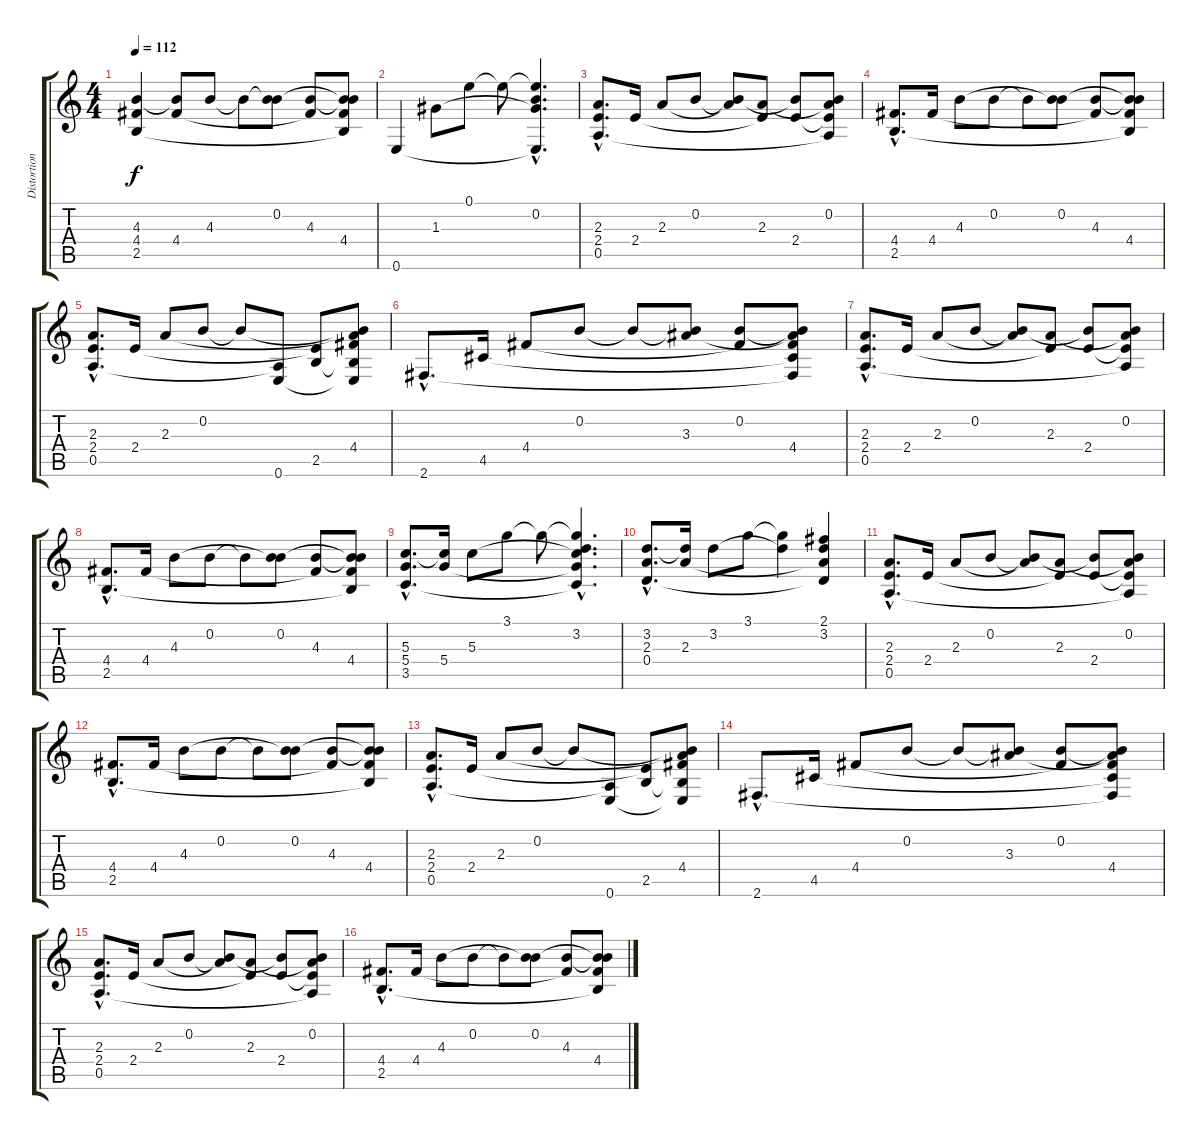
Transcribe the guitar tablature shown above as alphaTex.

\track ("Distortion Guitar" "Distortion") {instrument distortionguitar}
\staff {score tabs}
\tuning (E4 B3 G3 D3 A2 E2) {hide}
\ts (4 4)
\tempo 112
\clef g2
\ks c
(4.3 4.4 2.5).4{dy f} (4.3{t} 4.4).8 4.3.8 4.3{t}.8 (0.2 4.3{t}).8 (4.3 4.4{t}).8 (0.2{t} 4.3{t} 4.4 2.5{t}).8 |
0.6.4 1.3.8 0.1.8 0.1{t}.8 (0.1{hac t} 0.2{hac} 1.3{hac t} 0.6{hac t}).4{d} |
(2.3{hac} 2.4{hac} 0.5{hac}).8{d} 2.4.16 2.3.8 0.2.8 (0.2{t} 2.3{t}).8 (2.3 2.4{t}).8 (0.2{t} 2.4).8 (0.2 2.3{t} 2.4{t} 0.5{t}).8 |
(4.4{hac} 2.5{hac}).8{d} 4.4.16 4.3.8 0.2.8 0.2{t}.8 (0.2 4.3{t}).8 (4.3 4.4{t}).8 (0.2{t} 4.3{t} 4.4 2.5{t}).8 |
(2.3{hac} 2.4{hac} 0.5{hac}).8{d} 2.4.16 2.3.8 0.2.8 0.2{t}.8 (0.5{t} 0.6).8 (2.4{t} 2.5).8 (0.2{t} 2.3{t} 4.4 2.5{t} 0.6{t}).8 |
2.6{hac}.8{d} 4.5.16 4.4.8 0.2.8 0.2{t}.8 (0.2{t} 3.3).8 (0.2 4.4{t}).8 (0.2{t} 3.3{t} 4.4 4.5{t} 2.6{t}).8 |
(2.3{hac} 2.4{hac} 0.5{hac}).8{d} 2.4.16 2.3.8 0.2.8 (0.2{t} 2.3{t}).8 (2.3 2.4{t}).8 (0.2{t} 2.4).8 (0.2 2.3{t} 2.4{t} 0.5{t}).8 |
(4.4{hac} 2.5{hac}).8{d} 4.4.16 4.3.8 0.2.8 0.2{t}.8 (0.2 4.3{t}).8 (4.3 4.4{t}).8 (0.2{t} 4.3{t} 4.4 2.5{t}).8 |
(5.3{hac} 5.4{hac} 3.5{hac}).8{d} (5.3{t} 5.4).16 5.3.8 3.1.8 3.1{t}.8 (3.1{hac t} 3.2{hac} 5.3{hac t} 5.4{hac t} 3.5{hac t}).4{d} |
(3.2{hac} 2.3{hac} 0.4{hac}).8{d} (3.2{t} 2.3).16 3.2.8 3.1.8 (3.1{t} 3.2{t}).4 (2.1 3.2 2.3{t} 0.4{t}).4 |
(2.3{hac} 2.4{hac} 0.5{hac}).8{d} 2.4.16 2.3.8 0.2.8 (0.2{t} 2.3{t}).8 (2.3 2.4{t}).8 (0.2{t} 2.4).8 (0.2 2.3{t} 2.4{t} 0.5{t}).8 |
(4.4{hac} 2.5{hac}).8{d} 4.4.16 4.3.8 0.2.8 0.2{t}.8 (0.2 4.3{t}).8 (4.3 4.4{t}).8 (0.2{t} 4.3{t} 4.4 2.5{t}).8 |
(2.3{hac} 2.4{hac} 0.5{hac}).8{d} 2.4.16 2.3.8 0.2.8 0.2{t}.8 (0.5{t} 0.6).8 (2.4{t} 2.5).8 (0.2{t} 2.3{t} 4.4 2.5{t} 0.6{t}).8 |
2.6{hac}.8{d} 4.5.16 4.4.8 0.2.8 0.2{t}.8 (0.2{t} 3.3).8 (0.2 4.4{t}).8 (0.2{t} 3.3{t} 4.4 4.5{t} 2.6{t}).8 |
(2.3{hac} 2.4{hac} 0.5{hac}).8{d} 2.4.16 2.3.8 0.2.8 (0.2{t} 2.3{t}).8 (2.3 2.4{t}).8 (0.2{t} 2.4).8 (0.2 2.3{t} 2.4{t} 0.5{t}).8 |
(4.4{hac} 2.5{hac}).8{d} 4.4.16 4.3.8 0.2.8 0.2{t}.8 (0.2 4.3{t}).8 (4.3 4.4{t}).8 (0.2{t} 4.3{t} 4.4 2.5{t}).8
